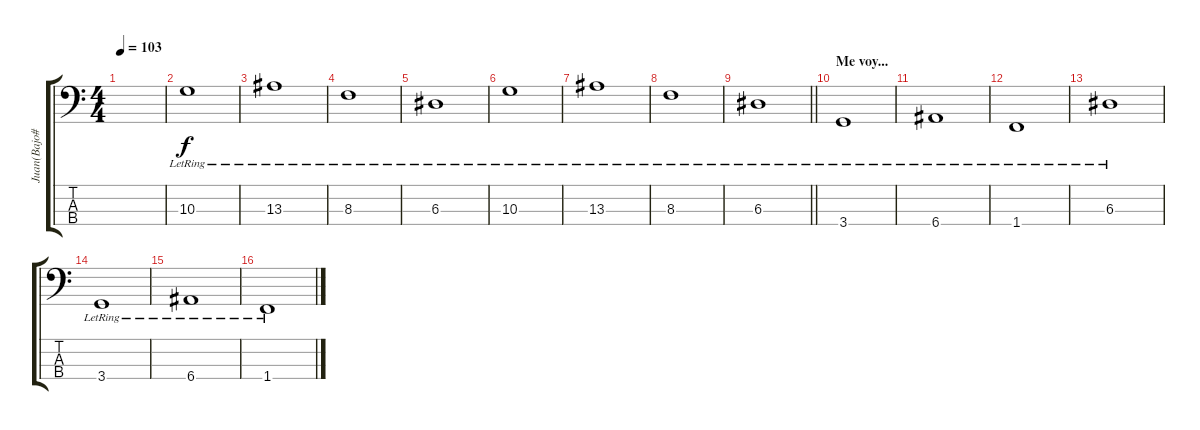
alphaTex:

\track ("Juan(Bajo#2)" "Juan(Bajo#") {instrument electricbasspick}
\staff {score tabs}
\tuning (G2 D2 A1 E1) {hide}
\ts (4 4)
\tempo 103
\clef f4
\ks c
|
10.3{lr}.1 |
13.3{lr}.1 |
8.3{lr}.1 |
6.3{lr}.1 |
10.3{lr}.1 |
13.3{lr}.1 |
8.3{lr}.1 |
\barLineRight lightlight
6.3{lr}.1 |
\section ("" "Me voy...")
3.4{lr}.1 |
6.4{lr}.1 |
1.4{lr}.1 |
6.3{lr}.1 |
3.4{lr}.1 |
6.4{lr}.1 |
1.4{lr}.1
